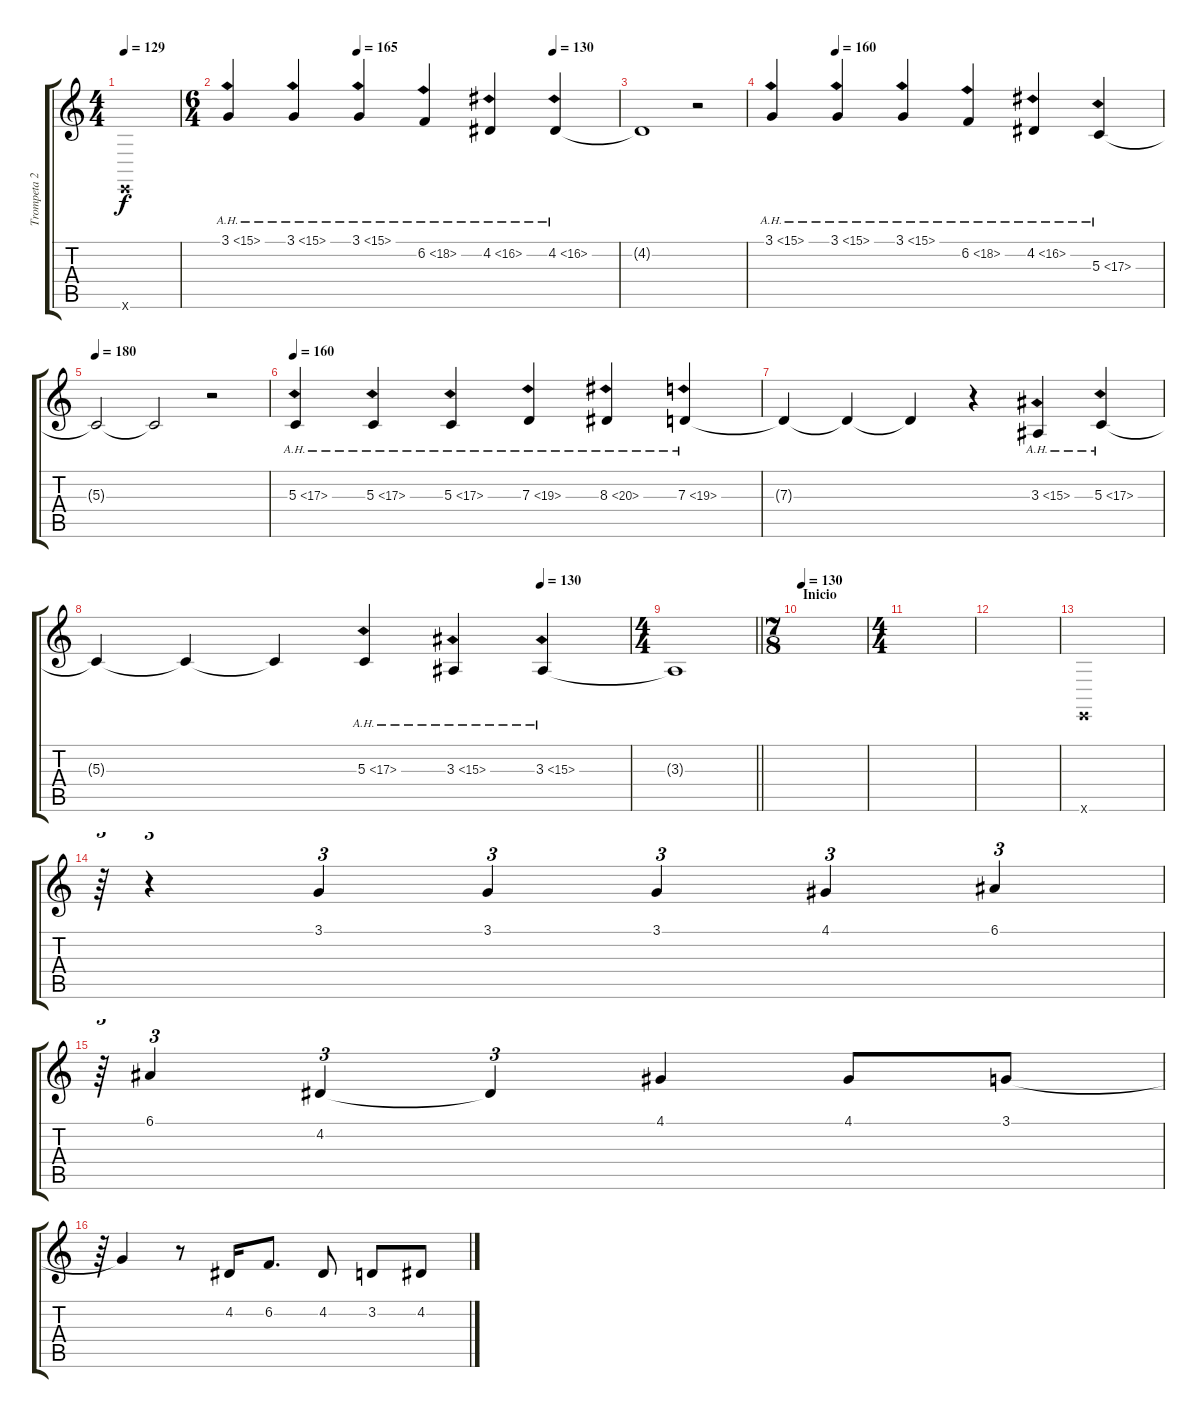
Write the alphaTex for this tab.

\track ("Trompeta 2 / Acordeon 2" "Trompeta 2") {instrument mutedtrumpet}
\staff {score tabs}
\tuning (E4 B3 G3 D3 A2 E2) {hide}
\ts (4 4)
\tempo 129
\tempo 140
\tempo 129
\clef g2
\ks c
0.6{x}.1{dy f volume 5 instrument mutedtrumpet} |
\ts (6 4)
\tempo (165 0.3333333333333333)
\tempo (130 0.8333333333333334)
3.1{ah 12}.4 3.1{ah 12}.4 3.1{ah 12}.4 6.2{ah 12}.4 4.2{ah 12}.4 4.2{ah 12}.4 |
4.2{t}.1 r.2 |
\tempo (160 0.16666666666666666)
3.1{ah 12}.4 3.1{ah 12}.4 3.1{ah 12}.4 6.2{ah 12}.4 4.2{ah 12}.4 5.3{ah 12}.4 |
\tempo 180
5.3{t}.2 5.3{t}.2 r.2 |
\tempo 160
5.3{ah 12}.4 5.3{ah 12}.4 5.3{ah 12}.4 7.3{ah 12}.4 8.3{ah 12}.4 7.3{ah 12}.4 |
7.3{t}.4 7.3{t}.4 7.3{t}.4 r.4 3.3{ah 12}.4 5.3{ah 12}.4 |
\tempo (130 0.8333333333333334)
5.3{t}.4 5.3{t}.4 5.3{t}.4 5.3{ah 12}.4 3.3{ah 12}.4 3.3{ah 12}.4 |
\ts (4 4)
\barLineRight lightlight
3.3{t}.1 |
\ts (7 8)
\section ("" "Inicio")
\tempo 130
|
\ts (4 4)
|
|
0.6{x}.1{volume 8 instrument tangoaccordion} |
r.64{tu (3 2)} r.4{tu (3 2)} 3.1.4{tu (3 2)} 3.1.4{tu (3 2)} 3.1.4{tu (3 2)} 4.1.4{tu (3 2)} 6.1.4{tu (3 2)} |
r.64{tu (3 2)} 6.1.4{tu (3 2)} 4.2.4{tu (3 2)} 4.2{t}.4{tu (3 2)} 4.1.4 4.1.8 3.1.8 |
r.64 3.1{t}.4 r.8 4.2.16 6.2.8{d} 4.2.8 3.2.8 4.2.8
